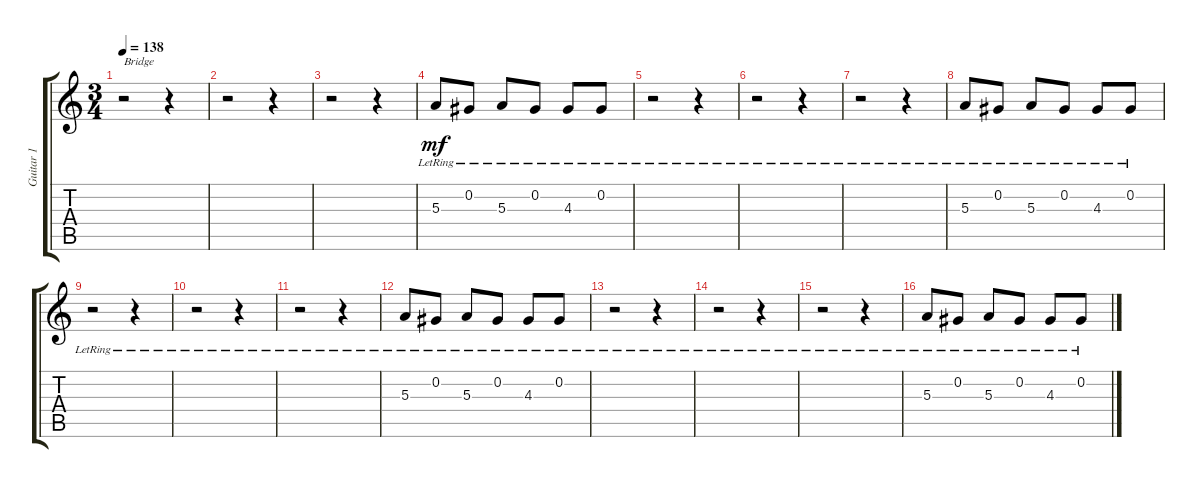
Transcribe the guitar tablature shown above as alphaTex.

\track ("Guitar 1" "Guitar 1") {instrument electricguitarclean}
\staff {score tabs}
\tuning (Db4 Ab3 E3 B2 Gb2 B1) {hide}
\ts (3 4)
\tempo 138
\clef g2
\ks c
r.2{txt "Bridge" dy mf} r.4 |
r.2 r.4 |
r.2 r.4 |
5.3{lr}.8 0.2{lr}.8 5.3{lr}.8 0.2{lr}.8 4.3{lr}.8 0.2{lr}.8 |
r.2 r.4 |
r.2 r.4 |
r.2 r.4 |
5.3{lr}.8 0.2{lr}.8 5.3{lr}.8 0.2{lr}.8 4.3{lr}.8 0.2{lr}.8 |
r.2 r.4 |
r.2 r.4 |
r.2 r.4 |
5.3{lr}.8 0.2{lr}.8 5.3{lr}.8 0.2{lr}.8 4.3{lr}.8 0.2{lr}.8 |
r.2 r.4 |
r.2 r.4 |
r.2 r.4 |
5.3{lr}.8 0.2{lr}.8 5.3{lr}.8 0.2{lr}.8 4.3{lr}.8 0.2{lr}.8
